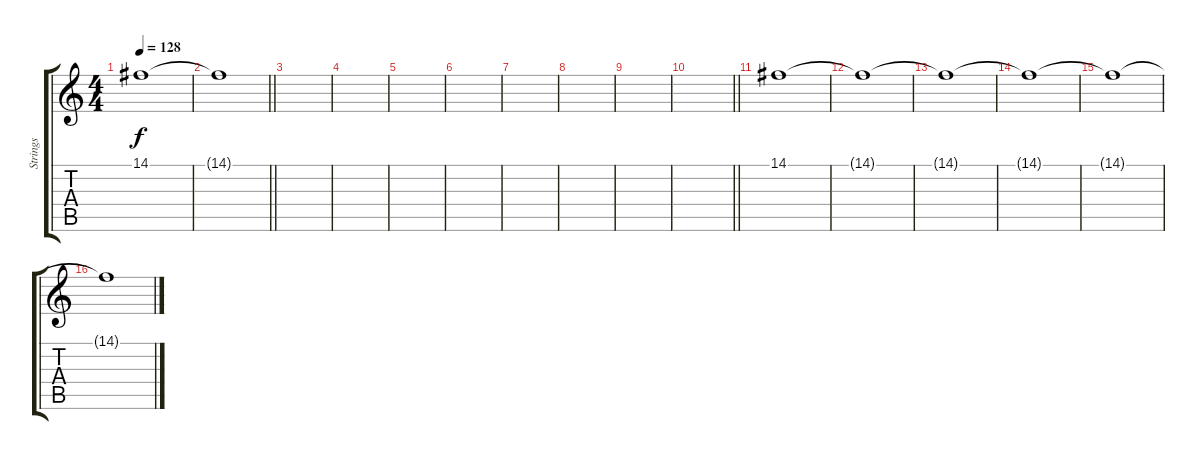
\track ("Strings" "Strings") {instrument stringensemble1}
\staff {score tabs}
\tuning (E4 B3 G3 D3 A2 E2) {hide}
\ts (4 4)
\tempo 128
\clef g2
\ks c
14.1{t}.1{dy f} |
\barLineRight lightlight
14.1{t}.1 |
\section ("" "")
|
|
|
|
|
|
|
\barLineRight lightlight
|
\section ("" "")
14.1.1{volume 11} |
14.1{t}.1 |
14.1{t}.1 |
14.1{t}.1 |
14.1{t}.1 |
14.1{t}.1
